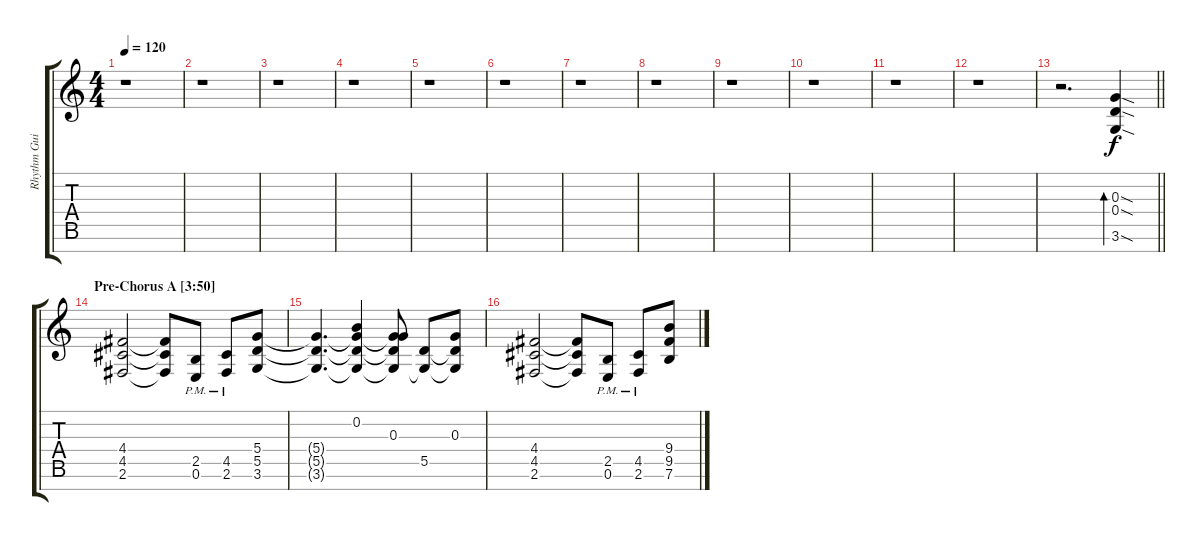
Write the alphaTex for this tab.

\track ("Rhythm Guitar II" "Rhythm Gui") {instrument distortionguitar}
\staff {score tabs}
\tuning (E4 B3 G3 D3 A2 E2 B1) {hide}
\ts (4 4)
\tempo 120
\clef g2
\ks c
r.1{dy f} |
r.1 |
r.1 |
r.1 |
r.1 |
r.1 |
r.1 |
r.1 |
r.1 |
r.1 |
r.1 |
r.1 |
\barLineRight lightlight
r.2{d} (0.3{sod} 0.4{sod} 3.6{sod}).4{bd 60} |
\section ("" "Pre-Chorus A [3:50]")
(4.4 4.5 2.6).2 (4.4{t} 4.5{t} 2.6{t}).8 (2.5{pm} 0.6{pm}).8 (4.5{pm} 2.6{pm}).8 (5.4 5.5 3.6).8 |
(5.4{t} 5.5{t} 3.6{t}).4{d} (0.2 5.4{t} 5.5{t} 3.6{t}).4 (0.3 5.4{t} 5.5{t} 3.6{t}).8 (5.5 3.6{t}).8 (0.3 5.5{t} 3.6{t}).8 |
(4.4 4.5 2.6).2 (4.4{t} 4.5{t} 2.6{t}).8 (2.5{pm} 0.6{pm}).8 (4.5{pm} 2.6{pm}).8 (9.4 9.5 7.6).8
